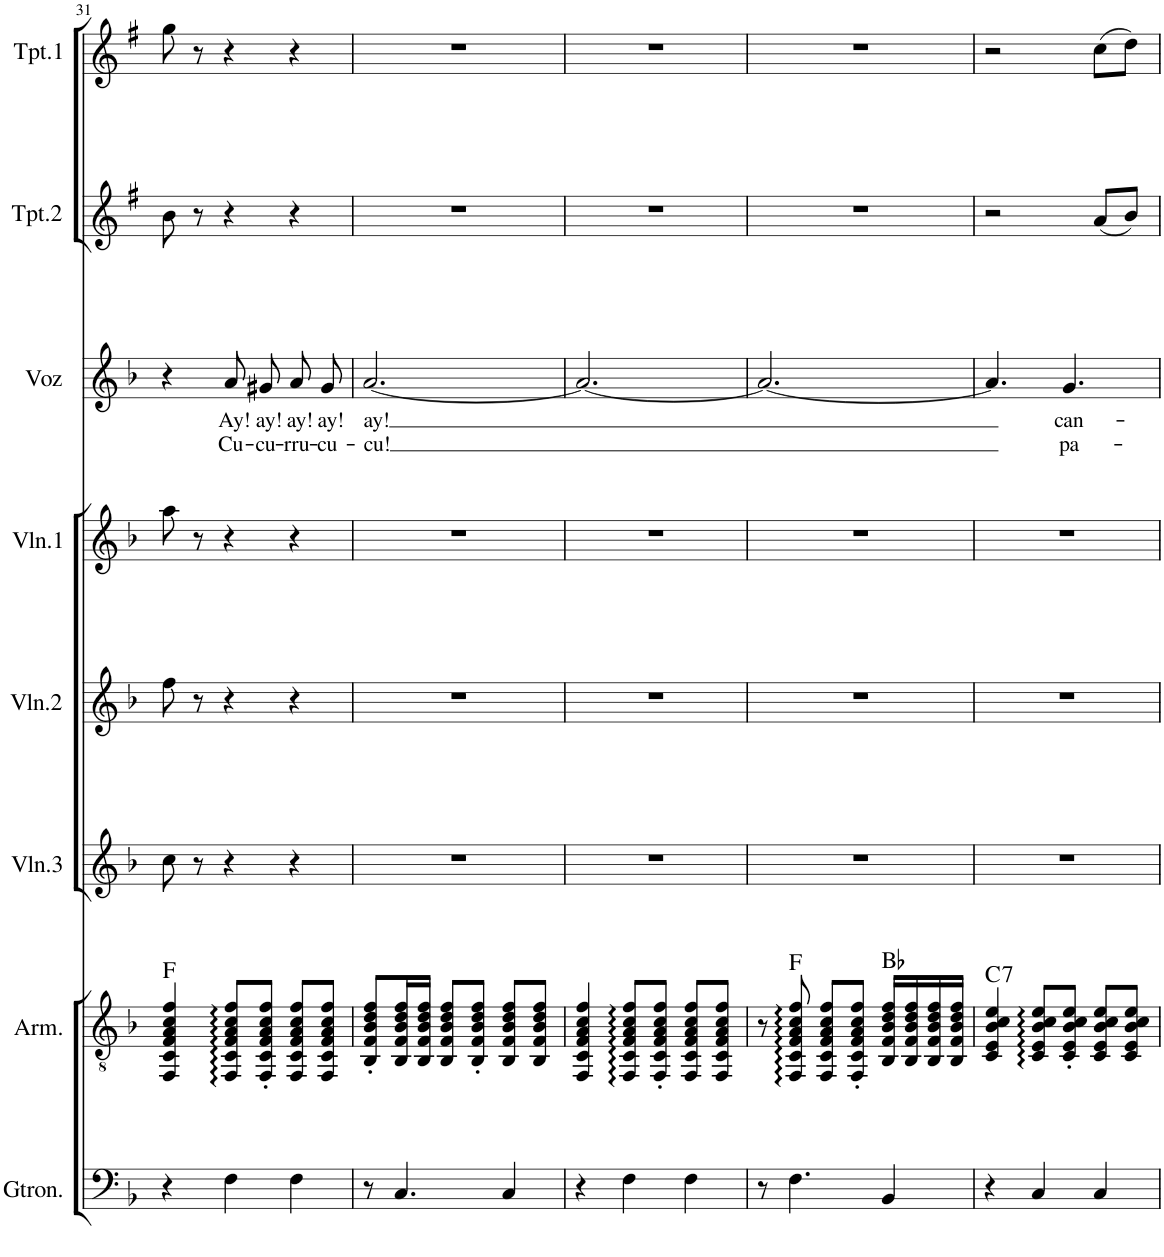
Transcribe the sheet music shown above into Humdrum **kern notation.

**kern	**kern	**harte	**kern	**kern	**kern	**kern	**text	**text	**kern	**kern
*part8	*part7	*part7	*part6	*part5	*part4	*part3	*part3	*part3	*part2	*part1
*staff8	*staff7	*	*staff6	*staff5	*staff4	*staff3	*staff3	*staff3	*staff2	*staff1
*I"Guitarrón	*I"Armonia	*	*I"Violin 3	*I"Violin 2	*I"Violin 1	*I"Voz	*	*	*I"Trompeta 2	*I"Trompeta 1
*	*I'Arm.	*	*I'Vln.3	*I'Vln.2	*I'Vln.1	*I'Voz	*	*	*I'Tpt.2	*I'Tpt.1
!!LO:PB:g=z
*clefF4	*clefGv2	*	*clefG2	*clefG2	*clefG2	*clefG2	*	*	*clefG2	*clefG2
*Trd7c12	*	*	*	*	*	*	*	*	*Trd1c2	*Trd1c2
*k[b-]	*k[b-]	*	*k[b-]	*k[b-]	*k[b-]	*k[b-]	*	*	*k[f#]	*k[f#]
*M3/4	*M3/4	*	*M3/4	*M3/4	*M3/4	*M3/4	*	*	*M3/4	*M3/4
=31	=31	=31	=31	=31	=31	=31	=31	=31	=31	=31
4r	4FF/ 4C/ 4F/ 4A/ 4c/ 4f/	F:maj	8cc\	8ff\	8aa\	4r	.	.	8b\	8gg\
.	.	.	8r	8r	8r	.	.	.	8r	8r
!	!	!	!	!	!	!	!LO:LY:b	!LO:LY:b	!	!
4F\	8FF/ 8C/ 8F/ 8A/ 8c/ 8f/L	.	4r	4r	4r	8a/L	Ay!	Cu-	4r	4r
!	!	!	!	!	!	!	!LO:LY:b	!LO:LY:b	!	!
.	8FF/' 8C/' 8F/' 8A/' 8c/' 8f/'J	.	.	.	.	8g#X/J	ay!	-cu-	.	.
!	!	!	!	!	!	!	!LO:LY:b	!LO:LY:b	!	!
4F\	8FF/ 8C/ 8F/ 8A/ 8c/ 8f/L	.	4r	4r	4r	8a/L	ay!	-rru-	4r	4r
!	!	!	!	!	!	!	!LO:LY:b	!LO:LY:b	!	!
.	8FF/ 8C/ 8F/ 8A/ 8c/ 8f/J	.	.	.	.	8g#/J	ay!	-cu-	.	.
=32	=32	=32	=32	=32	=32	=32	=32	=32	=32	=32
!	!	!	!	!	!	!	!LO:LY:b	!LO:LY:b	!	!
8r	8BB-/' 8F/' 8B-/' 8d/' 8f/'L	.	2.r	2.r	2.r	[2.a/	ay!	-cu!	2.r	2.r
4.C/	16BB-/ 16F/ 16B-/ 16d/ 16f/L	.	.	.	.	.	.	.	.	.
.	16BB-/ 16F/ 16B-/ 16d/ 16f/JJ	.	.	.	.	.	.	.	.	.
.	8BB-/ 8F/ 8B-/ 8d/ 8f/L	.	.	.	.	.	.	.	.	.
.	8BB-/' 8F/' 8B-/' 8d/' 8f/'J	.	.	.	.	.	.	.	.	.
4C/	8BB-/ 8F/ 8B-/ 8d/ 8f/L	.	.	.	.	.	.	.	.	.
.	8BB-/ 8F/ 8B-/ 8d/ 8f/J	.	.	.	.	.	.	.	.	.
=33	=33	=33	=33	=33	=33	=33	=33	=33	=33	=33
4r	4FF/ 4C/ 4F/ 4A/ 4c/ 4f/	.	2.r	2.r	2.r	2.a/_	.	.	2.r	2.r
4F\	8FF/ 8C/ 8F/ 8A/ 8c/ 8f/L	.	.	.	.	.	.	.	.	.
.	8FF/' 8C/' 8F/' 8A/' 8c/' 8f/'J	.	.	.	.	.	.	.	.	.
4F\	8FF/ 8C/ 8F/ 8A/ 8c/ 8f/L	.	.	.	.	.	.	.	.	.
.	8FF/ 8C/ 8F/ 8A/ 8c/ 8f/J	.	.	.	.	.	.	.	.	.
=34	=34	=34	=34	=34	=34	=34	=34	=34	=34	=34
8r	8r	.	2.r	2.r	2.r	2.a/_	.	.	2.r	2.r
4.F\	8FF/ 8C/ 8F/ 8A/ 8c/ 8f/	F:maj	.	.	.	.	.	.	.	.
.	8FF/ 8C/ 8F/ 8A/ 8c/ 8f/L	.	.	.	.	.	.	.	.	.
.	8FF/' 8C/' 8F/' 8A/' 8c/' 8f/'J	.	.	.	.	.	.	.	.	.
4BB-/	16BB-/ 16F/ 16B-/ 16d/ 16f/LL	Bb:maj	.	.	.	.	.	.	.	.
.	16BB-/ 16F/ 16B-/ 16d/ 16f/	.	.	.	.	.	.	.	.	.
.	16BB-/ 16F/ 16B-/ 16d/ 16f/	.	.	.	.	.	.	.	.	.
.	16BB-/ 16F/ 16B-/ 16d/ 16f/JJ	.	.	.	.	.	.	.	.	.
=35	=35	=35	=35	=35	=35	=35	=35	=35	=35	=35
!	!	!LO:H:kt=7	!	!	!	!	!	!	!	!
4r	4C/ 4E/ 4B-/ 4c/ 4e/	C:7	2.r	2.r	2.r	4.a/]	.	.	2r	2r
4C/	8C/ 8E/ 8B-/ 8c/ 8e/L	.	.	.	.	.	.	.	.	.
!	!	!	!	!	!	!	!LO:LY:b	!LO:LY:b	!	!
.	8C/' 8E/' 8B-/' 8c/' 8e/'J	.	.	.	.	4.g/	can-	pa-	.	.
4C/	8C/ 8E/ 8B-/ 8c/ 8e/L	.	.	.	.	.	.	.	(8a/L	(8cc\L
.	8C/ 8E/ 8B-/ 8c/ 8e/J	.	.	.	.	.	.	.	8b/J)	8dd\J)
=	=	=	=	=	=	=	=	=	=	=
*-	*-	*-	*-	*-	*-	*-	*-	*-	*-	*-
